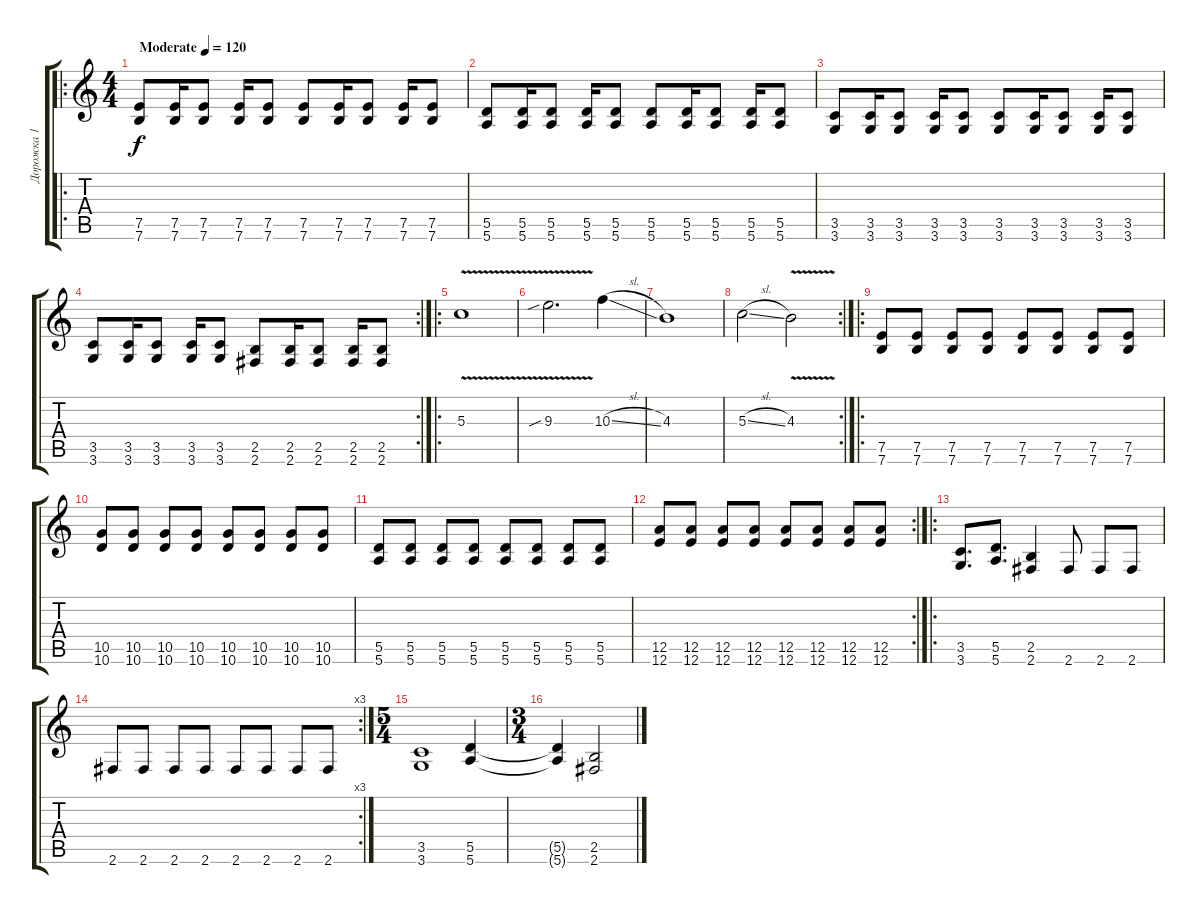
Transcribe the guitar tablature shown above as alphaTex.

\track ("Дорожка 1" "Дорожка 1") {instrument overdrivenguitar}
\staff {score tabs}
\tuning (E4 B3 G3 D3 A2 E2) {hide}
\ro
\ts (4 4)
\tempo (120 "Moderate")
\clef g2
\ks c
(7.5 7.6).8{dy f instrument overdrivenguitar} (7.5 7.6).16 (7.5 7.6).8 (7.5 7.6).16 (7.5 7.6).8 (7.5 7.6).8 (7.5 7.6).16 (7.5 7.6).8 (7.5 7.6).16 (7.5 7.6).8 |
(5.5 5.6).8 (5.5 5.6).16 (5.5 5.6).8 (5.5 5.6).16 (5.5 5.6).8 (5.5 5.6).8 (5.5 5.6).16 (5.5 5.6).8 (5.5 5.6).16 (5.5 5.6).8 |
(3.5 3.6).8 (3.5 3.6).16 (3.5 3.6).8 (3.5 3.6).16 (3.5 3.6).8 (3.5 3.6).8 (3.5 3.6).16 (3.5 3.6).8 (3.5 3.6).16 (3.5 3.6).8 |
\rc 2
(3.5 3.6).8 (3.5 3.6).16 (3.5 3.6).8 (3.5 3.6).16 (3.5 3.6).8 (2.5 2.6).8 (2.5 2.6).16 (2.5 2.6).8 (2.5 2.6).16 (2.5 2.6).8 |
\ro
5.3{v}.1 |
9.3{v sib}.2{d} 10.3{sl}.4 |
4.3.1 |
\rc 2
5.3{sl}.2 4.3{v}.2 |
\ro
(7.5 7.6).8 (7.5 7.6).8 (7.5 7.6).8 (7.5 7.6).8 (7.5 7.6).8 (7.5 7.6).8 (7.5 7.6).8 (7.5 7.6).8 |
(10.5 10.6).8 (10.5 10.6).8 (10.5 10.6).8 (10.5 10.6).8 (10.5 10.6).8 (10.5 10.6).8 (10.5 10.6).8 (10.5 10.6).8 |
(5.5 5.6).8 (5.5 5.6).8 (5.5 5.6).8 (5.5 5.6).8 (5.5 5.6).8 (5.5 5.6).8 (5.5 5.6).8 (5.5 5.6).8 |
\rc 2
(12.5 12.6).8 (12.5 12.6).8 (12.5 12.6).8 (12.5 12.6).8 (12.5 12.6).8 (12.5 12.6).8 (12.5 12.6).8 (12.5 12.6).8 |
\ro
(3.5 3.6).8{d} (5.5 5.6).8{d} (2.5 2.6).4 2.6.8 2.6.8 2.6.8 |
\rc 3
2.6.8 2.6.8 2.6.8 2.6.8 2.6.8 2.6.8 2.6.8 2.6.8 |
\ts (5 4)
(3.5 3.6).1 (5.5 5.6).4 |
\ts (3 4)
(5.5{t} 5.6{t}).4 (2.5 2.6).2
